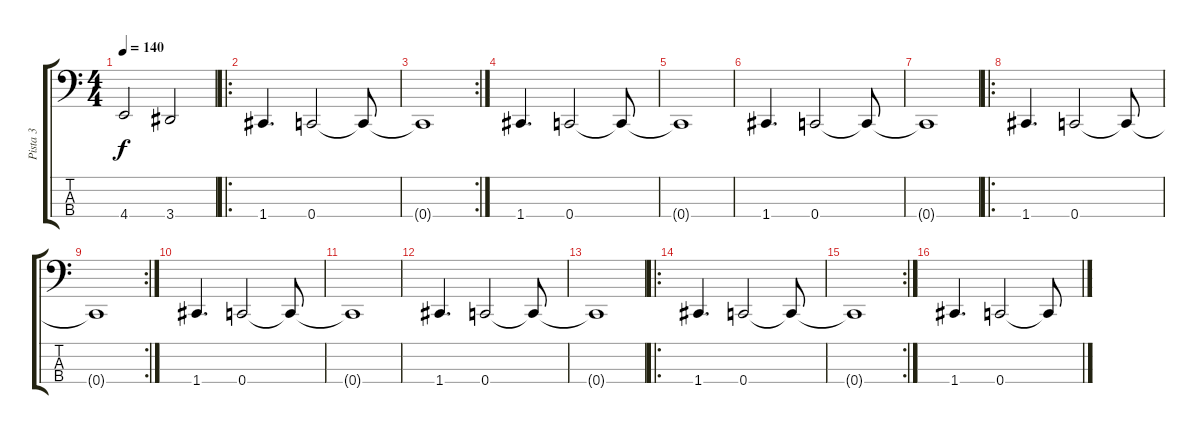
\track ("Pista 3" "Pista 3") {instrument electricbassfinger}
\staff {score tabs}
\tuning (F2 C2 G1 C1) {hide}
\ts (4 4)
\tempo 140
\clef f4
\ks c
4.4.2{dy f} 3.4.2 |
\ro
1.4.4{d} 0.4.2 0.4{t}.8 |
\rc 2
0.4{t}.1 |
1.4.4{d} 0.4.2 0.4{t}.8 |
0.4{t}.1 |
1.4.4{d} 0.4.2 0.4{t}.8 |
0.4{t}.1 |
\ro
1.4.4{d} 0.4.2 0.4{t}.8 |
\rc 2
0.4{t}.1 |
1.4.4{d} 0.4.2 0.4{t}.8 |
0.4{t}.1 |
1.4.4{d} 0.4.2 0.4{t}.8 |
0.4{t}.1 |
\ro
1.4.4{d} 0.4.2 0.4{t}.8 |
\rc 2
0.4{t}.1 |
1.4.4{d} 0.4.2 0.4{t}.8
